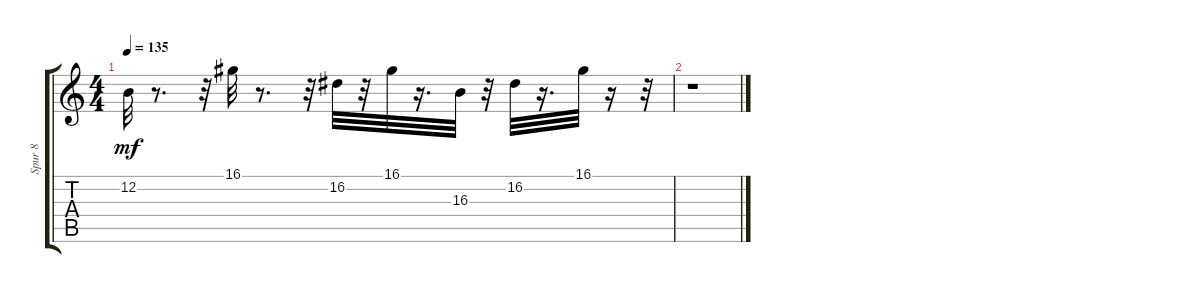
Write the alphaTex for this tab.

\track ("Spur 8" "Spur 8") {instrument kalimba}
\staff {score tabs}
\tuning (E4 B3 G3 D3 A2 E2) {hide}
\ts (4 4)
\tempo 135
\clef g2
\ks c
12.2.32{dy mf} r.8{d} r.32 16.1.32 r.8{d} r.32 16.2.32 r.32 16.1.32 r.16{d} 16.3.32 r.32 16.2.32 r.16{d} 16.1.32 r.16 r.32 |
r.1
